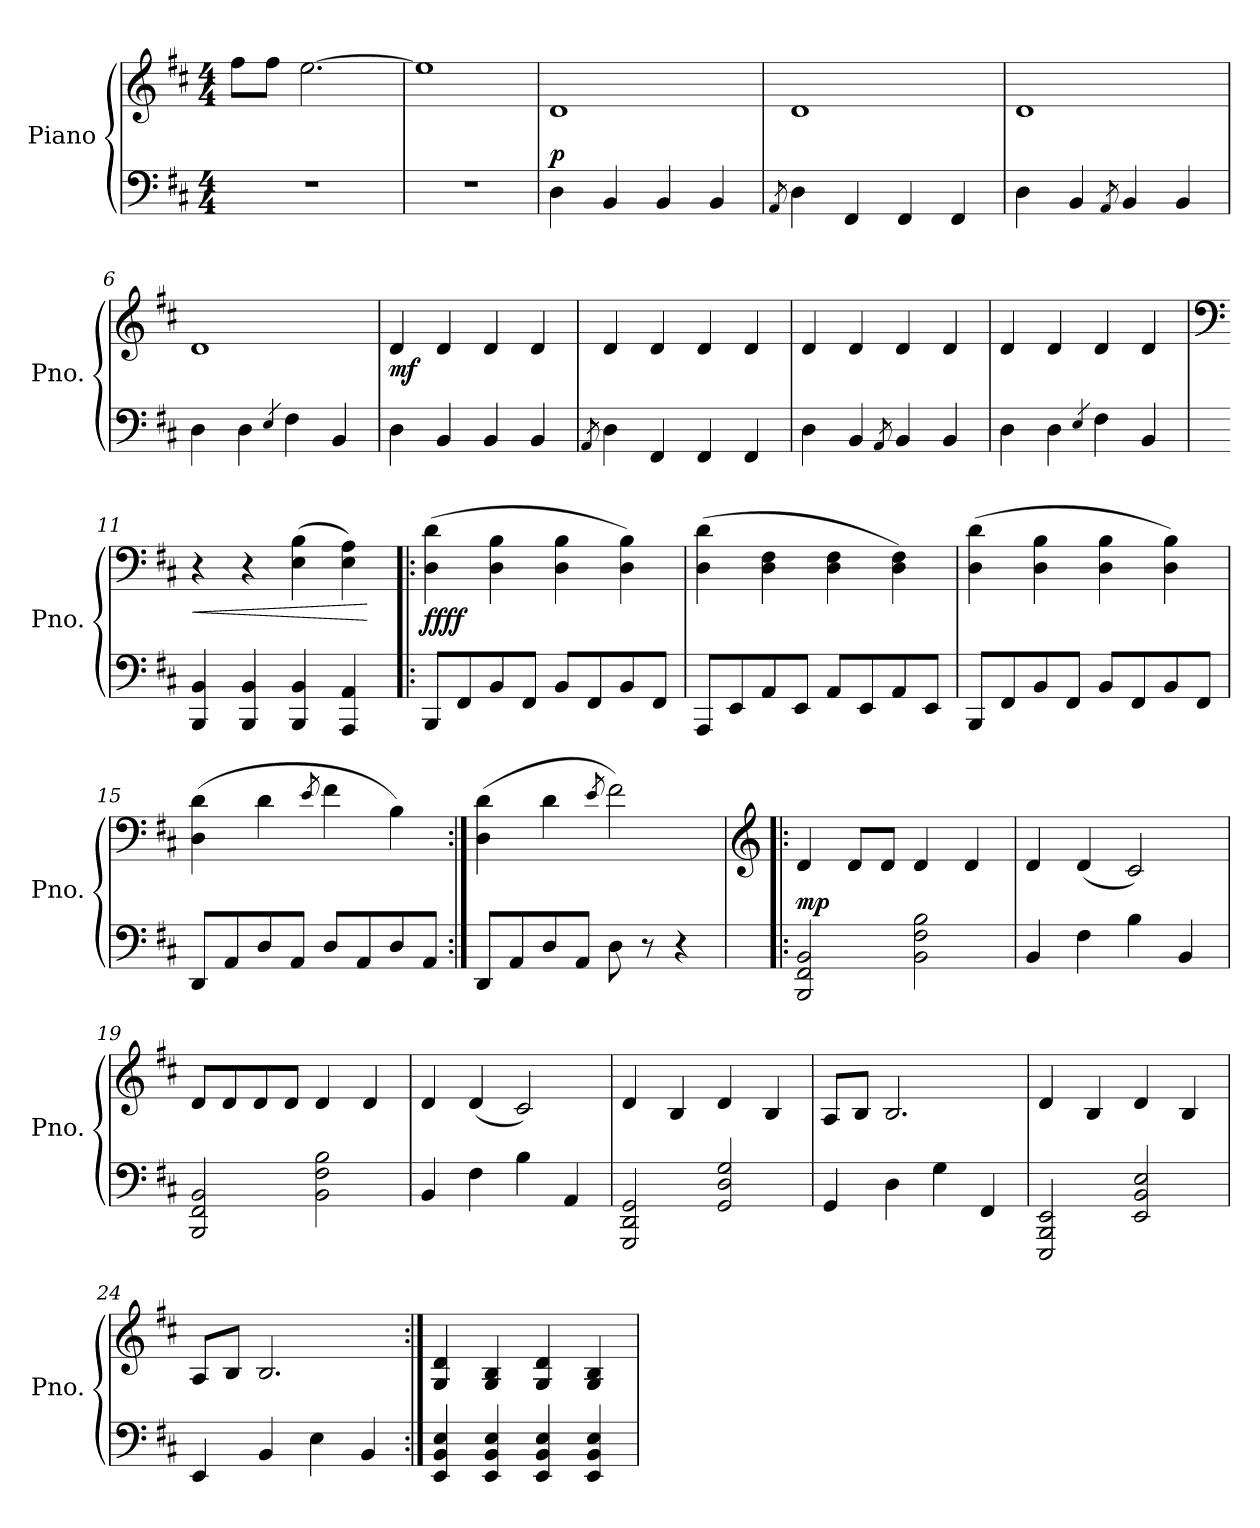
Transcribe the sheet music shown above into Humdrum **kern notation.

**kern	**kern	**dynam
*part1	*part1	*part1
*staff2	*staff1	*staff1/2
*I"Piano	*	*
*I'Pno.	*	*
*clefF4	*clefG2	*
*k[f#c#]	*k[f#c#]	*
*M4/4	*M4/4	*
*MM127	*MM127	*
=1	=1	=1
1r	8ff#\L	.
.	8ff#\J	.
.	[2.ee\	.
=2	=2	=2
1r	1ee]	.
=3	=3	=3
!	!	!LO:DY:a=2
4D\	1d	p
4BB/	.	.
4BB/	.	.
4BB/	.	.
=4	=4	=4
8qAA/	.	.
4D\	1d	.
4FF#/	.	.
4FF#/	.	.
4FF#/	.	.
=5	=5	=5
4D\	1d	.
4BB/	.	.
8qAA/	.	.
4BB/	.	.
4BB/	.	.
=6	=6	=6
4D\	1d	.
4D\	.	.
4qE/	.	.
4F#\	.	.
4BB/	.	.
=7	=7	=7
!	!	!LO:DY:b
4D\	4d/	mf
4BB/	4d/	.
4BB/	4d/	.
4BB/	4d/	.
=8	=8	=8
8qAA/	.	.
4D\	4d/	.
4FF#/	4d/	.
4FF#/	4d/	.
4FF#/	4d/	.
!!LO:LB:g=z
=9	=9	=9
4D\	4d/	.
4BB/	4d/	.
8qAA/	.	.
4BB/	4d/	.
4BB/	4d/	.
=10	=10	=10
4D\	4d/	.
4D\	4d/	.
4qE/	.	.
4F#\	4d/	.
4BB/	4d/	.
=11	=11	=11
*	*clefF4	*
!	!	!LO:HP:b
4BBB/ 4BB/	4r	<
4BBB/ 4BB/	4r	.
4BBB/ 4BB/	(4E\ 4B\	.
4AAA/ 4AA/	4E\ 4A\)	.
.	.	[
=12!|:	=12!|:	=12!|:
!	!	!LO:DY:b
!	!	!LO:DY:n=1:b
8BBB/L	(4D\ 4d\	ff ff
8FF#/	.	.
8BB/	4D\ 4B\	.
8FF#/J	.	.
8BB/L	4D\ 4B\	.
8FF#/	.	.
8BB/	4D\ 4B\)	.
8FF#/J	.	.
=13	=13	=13
8AAA/L	(4D\ 4d\	.
8EE/	.	.
8AA/	4D\ 4F#\	.
8EE/J	.	.
8AA/L	4D\ 4F#\	.
8EE/	.	.
8AA/	4D\ 4F#\)	.
8EE/J	.	.
!!LO:LB:g=z
=14	=14	=14
8BBB/L	(4D\ 4d\	.
8FF#/	.	.
8BB/	4D\ 4B\	.
8FF#/J	.	.
8BB/L	4D\ 4B\	.
8FF#/	.	.
8BB/	4D\ 4B\)	.
8FF#/J	.	.
=15	=15	=15
8DD/L	(4D\ 4d\	.
8AA/	.	.
8D/	4d\	.
8AA/J	.	.
.	8qe/	.
8D/L	4f#\	.
8AA/	.	.
8D/	4B\)	.
8AA/J	.	.
=16:|!	=16:|!	=16:|!
8DD/L	(4D\ 4d\	.
8AA/	.	.
8D/	4d\	.
8AA/J	.	.
.	8qe/	.
8D\	2f#\)	.
8r	.	.
4r	.	.
=17!|:	=17!|:	=17!|:
*	*clefG2	*
!	!	!LO:DY:a=2
2BBB/ 2FF#/ 2BB/	4d/	mp
.	8d/L	.
.	8d/J	.
2BB\ 2F#\ 2B\	4d/	.
.	4d/	.
=18	=18	=18
4BB/	4d/	.
4F#\	(4d/	.
4B\	2c#/)	.
4BB/	.	.
!!LO:LB:g=z
=19	=19	=19
2BBB/ 2FF#/ 2BB/	8d/L	.
.	8d/	.
.	8d/	.
.	8d/J	.
2BB\ 2F#\ 2B\	4d/	.
.	4d/	.
=20	=20	=20
4BB/	4d/	.
4F#\	(4d/	.
4B\	2c#/)	.
4AA/	.	.
=21	=21	=21
2GGG/ 2DD/ 2GG/	4d/	.
.	4B/	.
2GG/ 2D/ 2G/	4d/	.
.	4B/	.
=22	=22	=22
4GG/	8A/L	.
.	8B/J	.
4D\	2.B/	.
4G\	.	.
4FF#/	.	.
=23	=23	=23
2EEE/ 2BBB/ 2EE/	4d/	.
.	4B/	.
2EE/ 2BB/ 2E/	4d/	.
.	4B/	.
=24	=24	=24
4EE/	8A/L	.
.	8B/J	.
4BB/	2.B/	.
4E\	.	.
4BB/	.	.
=25:|!	=25:|!	=25:|!
4EE/ 4BB/ 4E/	4G/ 4d/	.
4EE/ 4BB/ 4E/	4G/ 4B/	.
4EE/ 4BB/ 4E/	4G/ 4d/	.
4EE/ 4BB/ 4E/	4G/ 4B/	.
=	=	=
*-	*-	*-
